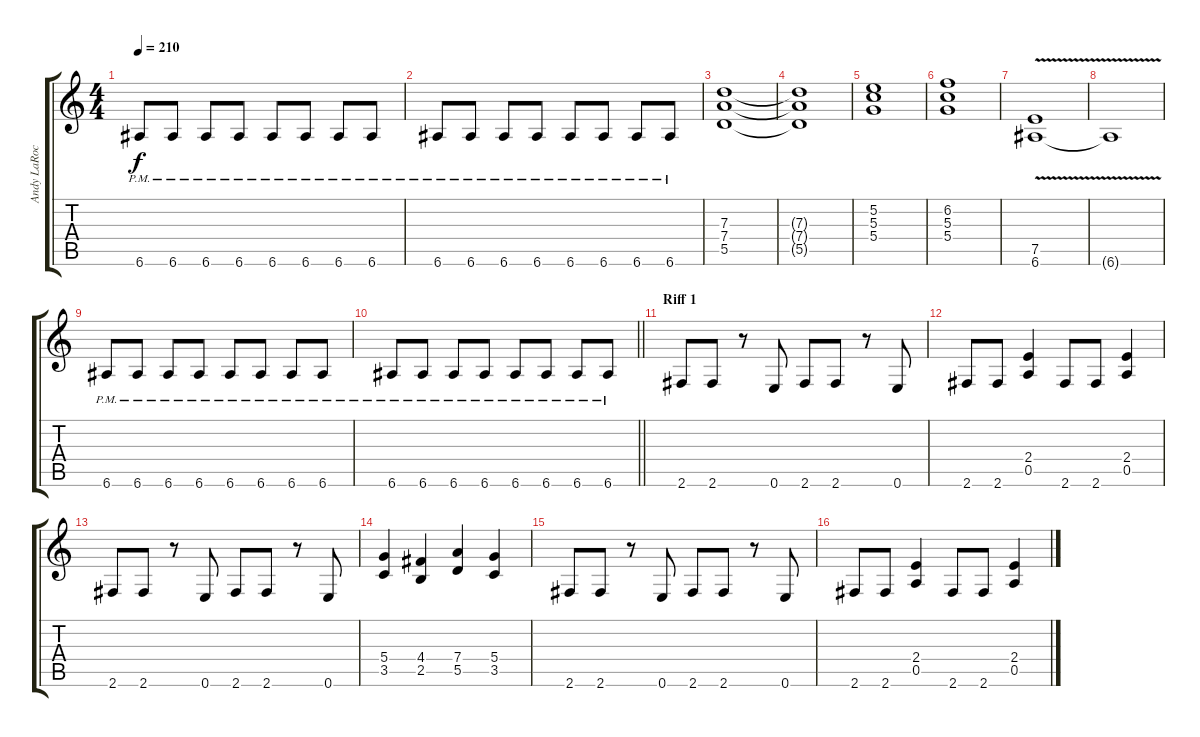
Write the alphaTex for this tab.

\track ("Andy LaRocque" "Andy LaRoc") {instrument distortionguitar}
\staff {score tabs}
\tuning (E4 B3 G3 D3 A2 E2) {hide}
\ts (4 4)
\tempo 210
\clef g2
\ks c
6.6{pm}.8{dy f} 6.6{pm}.8 6.6{pm}.8 6.6{pm}.8 6.6{pm}.8 6.6{pm}.8 6.6{pm}.8 6.6{pm}.8 |
6.6{pm}.8 6.6{pm}.8 6.6{pm}.8 6.6{pm}.8 6.6{pm}.8 6.6{pm}.8 6.6{pm}.8 6.6{pm}.8 |
(7.3 7.4 5.5).1 |
(7.3{t} 7.4{t} 5.5{t}).1 |
(5.2 5.3 5.4).1 |
(6.2 5.3 5.4).1 |
(7.5 6.6{v}).1 |
6.6{t}.1 |
6.6{pm}.8 6.6{pm}.8 6.6{pm}.8 6.6{pm}.8 6.6{pm}.8 6.6{pm}.8 6.6{pm}.8 6.6{pm}.8 |
\barLineRight lightlight
6.6{pm}.8 6.6{pm}.8 6.6{pm}.8 6.6{pm}.8 6.6{pm}.8 6.6{pm}.8 6.6{pm}.8 6.6{pm}.8 |
\section ("" "Riff 1")
2.6.8 2.6.8 r.8 0.6.8 2.6.8 2.6.8 r.8 0.6.8 |
2.6.8 2.6.8 (2.4 0.5).4 2.6.8 2.6.8 (2.4 0.5).4 |
2.6.8 2.6.8 r.8 0.6.8 2.6.8 2.6.8 r.8 0.6.8 |
(5.4 3.5).4 (4.4 2.5).4 (7.4 5.5).4 (5.4 3.5).4 |
2.6.8 2.6.8 r.8 0.6.8 2.6.8 2.6.8 r.8 0.6.8 |
2.6.8 2.6.8 (2.4 0.5).4 2.6.8 2.6.8 (2.4 0.5).4
